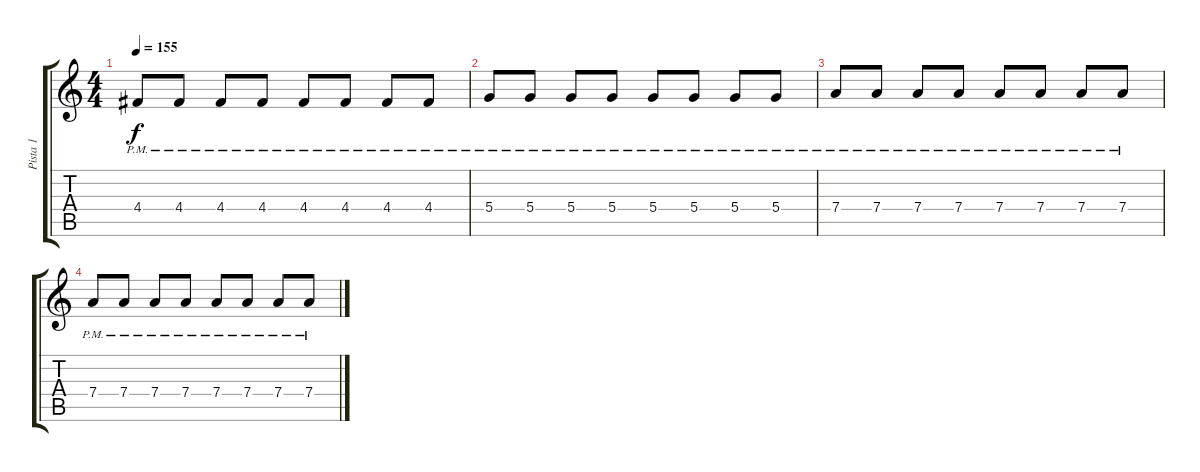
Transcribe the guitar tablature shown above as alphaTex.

\track ("Pista 1" "Pista 1") {instrument distortionguitar}
\staff {score tabs}
\tuning (E4 B3 G3 D3 A2 E2) {hide}
\ts (4 4)
\tempo 155
\clef g2
\ks c
4.4{pm}.8{dy f} 4.4{pm}.8 4.4{pm}.8 4.4{pm}.8 4.4{pm}.8 4.4{pm}.8 4.4{pm}.8 4.4{pm}.8 |
5.4{pm}.8 5.4{pm}.8 5.4{pm}.8 5.4{pm}.8 5.4{pm}.8 5.4{pm}.8 5.4{pm}.8 5.4{pm}.8 |
7.4{pm}.8 7.4{pm}.8 7.4{pm}.8 7.4{pm}.8 7.4{pm}.8 7.4{pm}.8 7.4{pm}.8 7.4{pm}.8 |
7.4{pm}.8 7.4{pm}.8 7.4{pm}.8 7.4{pm}.8 7.4{pm}.8 7.4{pm}.8 7.4{pm}.8 7.4{pm}.8
